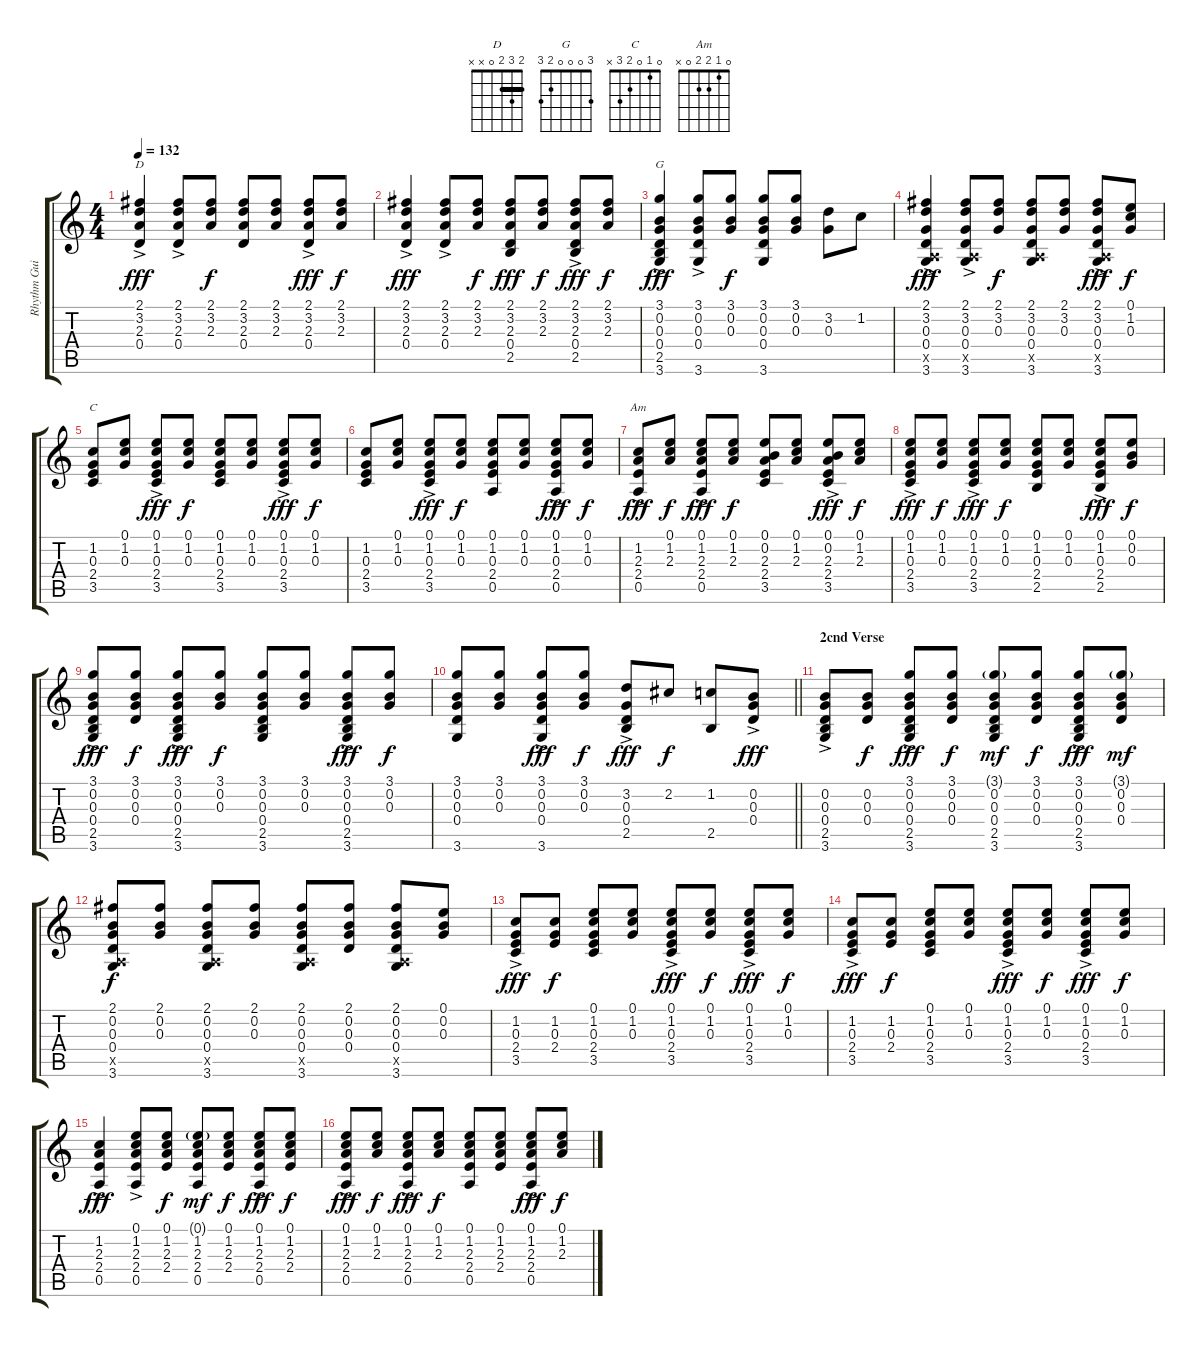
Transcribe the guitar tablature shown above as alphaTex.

\track ("Rhythm Guitar" "Rhythm Gui") {instrument acousticguitarnylon}
\staff {score tabs}
\tuning (E4 B3 G3 D3 A2 E2) {hide}
\chord ("D" 2 3 2 0 x x) {barre 2}
\chord ("G" 3 0 0 0 2 3)
\chord ("C" 0 1 0 2 3 x)
\chord ("Am" 0 1 2 2 0 x)
\ts (4 4)
\tempo 132
\clef g2
\ks c
(2.1{ac} 3.2 2.3 0.4).4{ch "D" dy fff} (2.1{ac} 3.2 2.3 0.4).8 (2.1 3.2 2.3).8{dy f} (2.1 3.2 2.3 0.4).8 (2.1 3.2 2.3).8 (2.1{ac} 3.2 2.3 0.4).8{dy fff} (2.1 3.2 2.3).8{dy f} |
(2.1{ac} 3.2 2.3 0.4).4{dy fff} (2.1{ac} 3.2 2.3 0.4).8 (2.1 3.2 2.3).8{dy f} (2.1 3.2 2.3 0.4 2.5).8{dy fff} (2.1 3.2 2.3).8{dy f} (2.1{ac} 3.2 2.3 0.4 2.5).8{dy fff} (2.1 3.2 2.3).8{dy f} |
(3.1{ac} 0.2 0.3 0.4 2.5 3.6).4{ch "G" dy fff} (3.1{ac} 0.2 0.3 0.4 3.6).8 (3.1 0.2 0.3).8{dy f} (3.1 0.2 0.3 0.4 3.6).8 (3.1 0.2 0.3).8 (3.2 0.3).8 1.2.8 |
(2.1{ac} 3.2 0.3 0.4 0.5{x} 3.6).4{dy fff} (2.1{ac} 3.2 0.3 0.4 0.5{x} 3.6).8 (2.1 3.2 0.3).8{dy f} (2.1 3.2 0.3 0.4 0.5{x} 3.6).8 (2.1 3.2 0.3).8 (2.1{ac} 3.2 0.3 0.4 0.5{x} 3.6).8{dy fff} (0.1 1.2 0.3).8{dy f} |
(1.2 0.3 2.4 3.5).8{ch "C"} (0.1 1.2 0.3).8 (0.1{ac} 1.2 0.3 2.4 3.5).8{dy fff} (0.1 1.2 0.3).8{dy f} (0.1 1.2 0.3 2.4 3.5).8 (0.1 1.2 0.3).8 (0.1{ac} 1.2 0.3 2.4 3.5).8{dy fff} (0.1 1.2 0.3).8{dy f} |
(1.2 0.3 2.4 3.5).8 (0.1 1.2 0.3).8 (0.1{ac} 1.2 0.3 2.4 3.5).8{dy fff} (0.1 1.2 0.3).8{dy f} (0.1 1.2 0.3 2.4 0.5).8 (0.1 1.2 0.3).8 (0.1{ac} 1.2 0.3 2.4 0.5).8{dy fff} (0.1 1.2 0.3).8{dy f} |
(1.2{ac} 2.3 2.4 0.5).8{ch "Am" dy fff} (0.1 1.2 2.3).8{dy f} (0.1 1.2{ac} 2.3 2.4 0.5).8{dy fff} (0.1 1.2 2.3).8{dy f} (0.1 0.2 2.3 2.4 3.5).8 (0.1 1.2 2.3).8 (0.1{ac} 0.2 2.3 2.4 3.5).8{dy fff} (0.1 1.2 2.3).8{dy f} |
(0.1{ac} 1.2 0.3 2.4 3.5).8{dy fff} (0.1 1.2 0.3).8{dy f} (0.1{ac} 1.2 0.3 2.4 3.5).8{dy fff} (0.1 1.2 0.3).8{dy f} (0.1 1.2 0.3 2.4 2.5).8 (0.1 1.2 0.3).8 (0.1{ac} 1.2 0.3 2.4 2.5).8{dy fff} (0.1 0.2 0.3).8{dy f} |
(3.1{ac} 0.2 0.3 0.4 2.5 3.6).8{dy fff} (3.1 0.2 0.3 0.4).8{dy f} (3.1{ac} 0.2 0.3 0.4 2.5 3.6).8{dy fff} (3.1 0.2 0.3).8{dy f} (3.1 0.2 0.3 0.4 2.5 3.6).8 (3.1 0.2 0.3).8 (3.1{ac} 0.2 0.3 0.4 2.5 3.6).8{dy fff} (3.1 0.2 0.3).8{dy f} |
\barLineRight lightlight
(3.1 0.2 0.3 0.4 3.6).8 (3.1 0.2 0.3).8 (3.1{ac} 0.2 0.3 0.4 3.6).8{dy fff} (3.1 0.2 0.3).8{dy f} (3.2{ac} 0.3 0.4 2.5).8{dy fff} 2.2.8{dy f} (1.2 2.5).8 (0.2{ac} 0.3 0.4).8{dy fff} |
\section ("" "2cnd Verse")
(0.2{ac} 0.3 0.4 2.5 3.6).8 (0.2 0.3 0.4).8{dy f} (3.1{ac} 0.2 0.3 0.4 2.5 3.6).8{dy fff} (3.1 0.2 0.3 0.4).8{dy f} (3.1{g} 0.2 0.3 0.4 2.5 3.6).8{dy mf} (3.1 0.2 0.3 0.4).8{dy f} (3.1 0.2{ac} 0.3 0.4 2.5 3.6).8{dy fff} (3.1{g} 0.2 0.3 0.4).8{dy mf} |
(2.1 0.2 0.3 0.4 0.5{x} 3.6).8{dy f} (2.1 0.2 0.3).8 (2.1 0.2 0.3 0.4 0.5{x} 3.6).8 (2.1 0.2 0.3).8 (2.1 0.2 0.3 0.4 0.5{x} 3.6).8 (2.1 0.2 0.3 0.4).8 (2.1 0.2 0.3 0.4 0.5{x} 3.6).8 (0.1 0.2 0.3).8 |
(1.2{ac} 0.3 2.4 3.5).8{dy fff} (1.2 0.3 2.4).8{dy f} (0.1 1.2 0.3 2.4 3.5).8 (0.1 1.2 0.3).8 (0.1{ac} 1.2 0.3 2.4 3.5).8{dy fff} (0.1 1.2 0.3).8{dy f} (0.1{ac} 1.2 0.3 2.4 3.5).8{dy fff} (0.1 1.2 0.3).8{dy f} |
(1.2{ac} 0.3 2.4 3.5).8{dy fff} (1.2 0.3 2.4).8{dy f} (0.1 1.2 0.3 2.4 3.5).8 (0.1 1.2 0.3).8 (0.1{ac} 1.2 0.3 2.4 3.5).8{dy fff} (0.1 1.2 0.3).8{dy f} (0.1{ac} 1.2 0.3 2.4 3.5).8{dy fff} (0.1 1.2 0.3).8{dy f} |
(1.2{ac} 2.3 2.4 0.5).4{dy fff} (0.1{ac} 1.2 2.3 2.4 0.5).8 (0.1 1.2 2.3 2.4).8{dy f} (0.1{g} 1.2 2.3 2.4 0.5).8{dy mf} (0.1 1.2 2.3 2.4).8{dy f} (0.1{ac} 1.2 2.3 2.4 0.5).8{dy fff} (0.1 1.2 2.3 2.4).8{dy f} |
(0.1{ac} 1.2 2.3 2.4 0.5).8{dy fff} (0.1 1.2 2.3).8{dy f} (0.1{ac} 1.2 2.3 2.4 0.5).8{dy fff} (0.1 1.2 2.3).8{dy f} (0.1 1.2 2.3 2.4 0.5).8 (0.1 1.2 2.3 2.4).8 (0.1{ac} 1.2 2.3 2.4 0.5).8{dy fff} (0.1 1.2 2.3).8{dy f}
